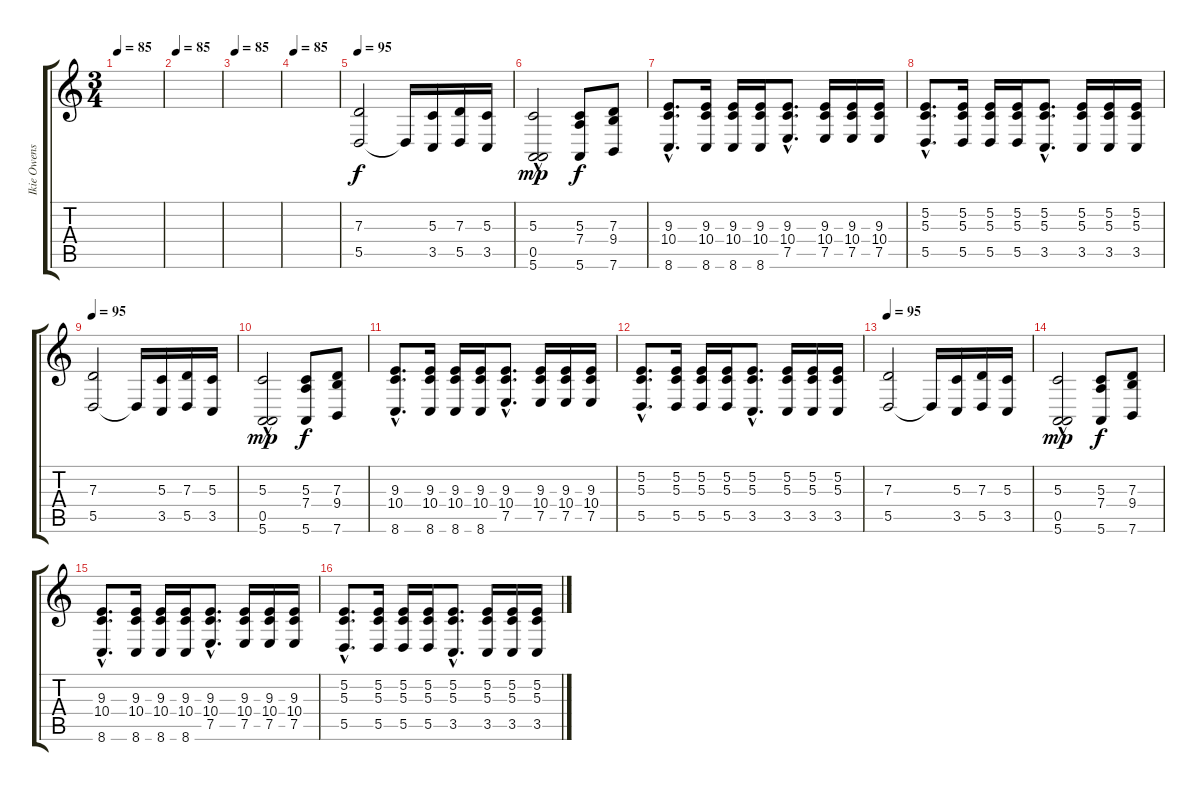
\track ("Ikie Owens" "Ikie Owens") {instrument churchorgan}
\staff {score tabs}
\tuning (E4 B3 G3 D3 A2 E2) {hide}
\ts (3 4)
\tempo 85
\clef g2
\ks c
|
\tempo 85
|
\tempo 85
|
\tempo 85
|
\tempo 95
(7.3 5.5).2{volume 16 instrument churchorgan} 5.5{t}.16 (5.3 3.5).16 (7.3 5.5).16 (5.3 3.5).16 |
(5.3 0.5{hac} 5.6).2{dy mp} (5.3 7.4 5.6).8{dy f} (7.3 9.4 7.6).8 |
(9.3{hac} 10.4{hac} 8.6{hac}).8{d} (9.3 10.4 8.6).16 (9.3 10.4 8.6).16 (9.3 10.4 8.6).16 (9.3{hac} 10.4{hac} 7.5{hac}).8{d} (9.3 10.4 7.5).16 (9.3 10.4 7.5).16 (9.3 10.4 7.5).16 |
(5.2{hac} 5.3{hac} 5.5{hac}).8{d} (5.2 5.3 5.5).16 (5.2 5.3 5.5).16 (5.2 5.3 5.5).16 (5.2{hac} 5.3{hac} 3.5{hac}).8{d} (5.2 5.3 3.5).16 (5.2 5.3 3.5).16 (5.2 5.3 3.5).16 |
\tempo 95
(7.3 5.5).2 5.5{t}.16 (5.3 3.5).16 (7.3 5.5).16 (5.3 3.5).16 |
(5.3 0.5{hac} 5.6).2{dy mp} (5.3 7.4 5.6).8{dy f} (7.3 9.4 7.6).8 |
(9.3{hac} 10.4{hac} 8.6{hac}).8{d} (9.3 10.4 8.6).16 (9.3 10.4 8.6).16 (9.3 10.4 8.6).16 (9.3{hac} 10.4{hac} 7.5{hac}).8{d} (9.3 10.4 7.5).16 (9.3 10.4 7.5).16 (9.3 10.4 7.5).16 |
(5.2{hac} 5.3{hac} 5.5{hac}).8{d} (5.2 5.3 5.5).16 (5.2 5.3 5.5).16 (5.2 5.3 5.5).16 (5.2{hac} 5.3{hac} 3.5{hac}).8{d} (5.2 5.3 3.5).16 (5.2 5.3 3.5).16 (5.2 5.3 3.5).16 |
\tempo 95
(7.3 5.5).2 5.5{t}.16 (5.3 3.5).16 (7.3 5.5).16 (5.3 3.5).16 |
(5.3 0.5{hac} 5.6).2{dy mp} (5.3 7.4 5.6).8{dy f} (7.3 9.4 7.6).8 |
(9.3{hac} 10.4{hac} 8.6{hac}).8{d} (9.3 10.4 8.6).16 (9.3 10.4 8.6).16 (9.3 10.4 8.6).16 (9.3{hac} 10.4{hac} 7.5{hac}).8{d} (9.3 10.4 7.5).16 (9.3 10.4 7.5).16 (9.3 10.4 7.5).16 |
(5.2{hac} 5.3{hac} 5.5{hac}).8{d} (5.2 5.3 5.5).16 (5.2 5.3 5.5).16 (5.2 5.3 5.5).16 (5.2{hac} 5.3{hac} 3.5{hac}).8{d} (5.2 5.3 3.5).16 (5.2 5.3 3.5).16 (5.2 5.3 3.5).16
